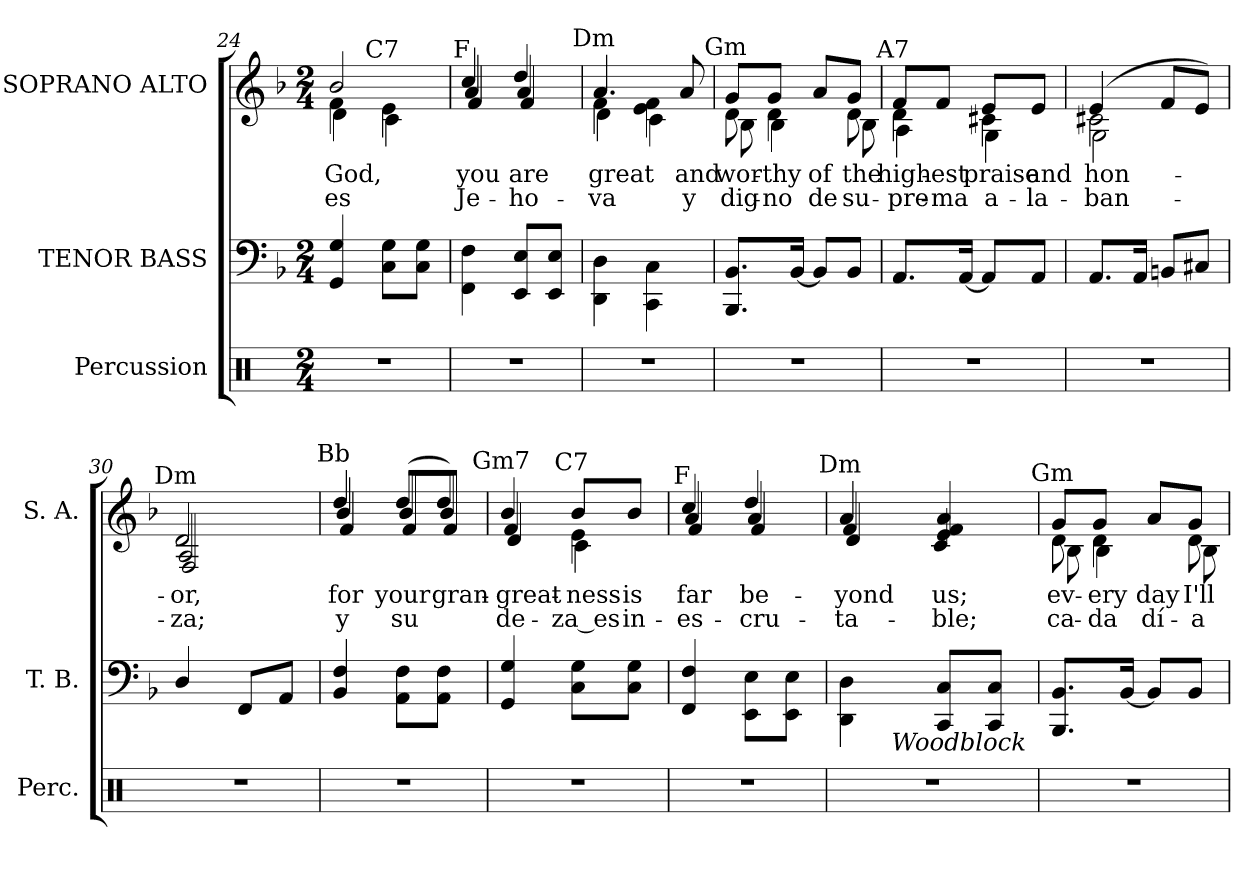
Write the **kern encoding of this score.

**kern	**kern	**kern	**text	**text
*part3	*part2	*part1	*part1	*part1
*staff3	*staff2	*staff1	*staff1	*staff1
*I"Percussion	*I"TENOR BASS	*I"SOPRANO ALTO	*	*
*I'Perc.	*I'T. B.	*I'S. A.	*	*
!!LO:LB:g=z
*clefX	*clefF4	*clefG2	*	*
*k[]	*k[b-]	*k[b-]	*	*
*C:	*F:	*F:	*	*
*M2/4	*M2/4	*M2/4	*	*
=24	=24	=24	=24	=24
!LO:N:vis=1	!	!	!	!
!	!	!LO:TX:a:cj:t=Gm7	!	!
!	!	!	!LO:LY:b:color=#000000	!LO:LY:b:color=#000000
*	*	*^	*	*
*	*	*	*^	*	*
2r	4GGi/ 4Gi	2b-i/	4fi\	4di\	God,	es
!	!	!	!LO:TX:a:cj:t=C7	!	!	!
.	8Ci\ 8GiL	.	4ei\	4ci\	.	.
.	8Ci\ 8GiJ	.	.	.	.	.
=25	=25	=25	=25	=25	=25	=25
!LO:N:vis=1	!	!	!	!	!	!
!	!	!LO:TX:a:cj:t=F	!	!	!	!
!	!	!	!	!	!LO:LY:b:color=#000000	!LO:LY:b:color=#000000
2r	4FFi\ 4Fi	4cci/	4ai/	4fi/	you	Je-
!	!	!	!	!	!LO:LY:b:color=#000000	!LO:LY:b:color=#000000
.	8EEi/ 8EiL	4ddi/	4ai/	4fi/	are	-ho-
.	8EEi/ 8EiJ	.	.	.	.	.
=26	=26	=26	=26	=26	=26	=26
!LO:N:vis=1	!	!	!	!	!	!
!	!	!LO:TX:a:cj:t=Dm	!	!	!	!
!	!	!	!	!	!LO:LY:b:color=#000000	!LO:LY:b:color=#000000
2r	4DDi\ 4Di	4.ai/	4fi\	4di\	great	-va
.	4CCi\ 4Ci	.	4ei\ 4fi	4ci\	.	.
!	!	!	!	!	!LO:LY:b:color=#000000	!LO:LY:b:color=#000000
.	.	8ai/	.	.	and	y
=27	=27	=27	=27	=27	=27	=27
!LO:N:vis=1	!	!	!	!	!	!
!	!	!LO:TX:a:cj:t=Gm	!	!	!	!
!	!	!	!	!	!LO:LY:b:color=#000000	!LO:LY:b:color=#000000
2r	8.BBB-i/ 8.BB-iL	8gi/L	8di\	8B-i\	wor-	dig-
!	!	!	!	!	!LO:LY:b:color=#000000	!LO:LY:b:color=#000000
.	.	8gi/J	4di\	4B-i\	-thy	-no
.	[16BB-i/Jk	.	.	.	.	.
!	!	!	!	!	!LO:LY:b:color=#000000	!LO:LY:b:color=#000000
.	8BB-i/L]	8ai/L	.	.	of	de
!	!	!	!	!	!LO:LY:b:color=#000000	!LO:LY:b:color=#000000
.	8BB-i/J	8gi/J	8di\	8B-i\	the	su-
=28	=28	=28	=28	=28	=28	=28
!LO:N:vis=1	!	!	!	!	!	!
!	!	!LO:TX:a:cj:t=A7	!	!	!	!
!	!	!	!	!	!LO:LY:b:color=#000000	!LO:LY:b:color=#000000
2r	8.AAi/L	8fi/L	4di\	4Ai\	high-	-pre-
!	!	!	!	!	!LO:LY:b:color=#000000	!LO:LY:b:color=#000000
.	.	8fi/J	.	.	-est	-ma
.	[16AAi/Jk	.	.	.	.	.
!	!	!	!	!	!LO:LY:b:color=#000000	!LO:LY:b:color=#000000
.	8AAi/L]	8ei/L	4c#Xi\	4Gi\	praise	a-
!	!	!	!	!	!LO:LY:b:color=#000000	!LO:LY:b:color=#000000
.	8AAi/J	8ei/J	.	.	and	-la-
!!LO:LB:g=z	!!	!!
=29	=29	=29	=29	=29	=29	=29
!LO:N:vis=1	!	!	!	!	!	!
!	!	!	!	!	!LO:LY:b:color=#000000	!LO:LY:b:color=#000000
2r	8.AAi/L	(4ei/	2c#Xi\	2Gi\	hon-	-ban-
.	16AAi/Jk	.	.	.	.	.
.	8BBni/L	8fi/L	.	.	.	.
.	8C#Xi/J	8ei/J)	.	.	.	.
=30	=30	=30	=30	=30	=30	=30
!LO:N:vis=1	!	!	!	!	!	!
!	!	!LO:TX:a:cj:t=Dm	!	!	!	!
!	!	!	!	!	!LO:LY:b:color=#000000	!LO:LY:b:color=#000000
2r	4Di/	2di/	2Ai/	2Fi/	-or,	-za;
.	8FFi/L	.	.	.	.	.
.	8AAi/J	.	.	.	.	.
=31	=31	=31	=31	=31	=31	=31
!LO:N:vis=1	!	!	!	!	!	!
!	!	!LO:TX:a:cj:t=Bb	!	!	!	!
!	!	!	!	!	!LO:LY:b:color=#000000	!LO:LY:b:color=#000000
2r	4BB-i/ 4Fi	4ddi/	4b-i/	4fi/	for	y
!	!	!	!	!	!LO:LY:b:color=#000000	!LO:LY:b:color=#000000
.	8AAi\ 8FiL	(8ddi/L	8b-i/L	8fi/L	your	su
!	!	!	!	!	!LO:LY:b:color=#000000	!
.	8AAi\ 8FiJ	8ddi/J)	8b-i/J	8fi/J	gran-	.
=32	=32	=32	=32	=32	=32	=32
!LO:N:vis=1	!	!	!	!	!	!
!	!	!LO:TX:a:cj:t=Gm7	!	!	!	!
!	!	!	!	!	!LO:LY:b:color=#000000	!LO:LY:b:color=#000000
2r	4GGi/ 4Gi	4b-i/	4fi/	4di/	great-	-de-
!	!	!LO:TX:a:cj:t=C7	!	!	!	!
!	!	!	!	!	!LO:LY:b:color=#000000	!LO:LY:b:color=#000000
.	8Ci\ 8GiL	8b-i/L	4ei\	4ci\	-ness	-za_es
!	!	!	!	!	!LO:LY:b:color=#000000	!LO:LY:b:color=#000000
.	8Ci\ 8GiJ	8b-i/J	.	.	is	in-
=33	=33	=33	=33	=33	=33	=33
!LO:N:vis=1	!	!	!	!	!	!
!	!	!LO:TX:a:cj:t=F	!	!	!	!
!	!	!	!	!	!LO:LY:b:color=#000000	!LO:LY:b:color=#000000
2r	4FFi/ 4Fi	4cci/	4ai/	4fi/	far	-es-
!	!	!	!	!	!LO:LY:b:color=#000000	!LO:LY:b:color=#000000
.	8EEi\ 8EiL	4ddi/	4ai/	4fi/	be-	-cru-
.	8EEi\ 8EiJ	.	.	.	.	.
!!LO:LB:g=z	!!	!!
=34	=34	=34	=34	=34	=34	=34
!LO:N:vis=1	!	!	!	!	!	!
!	!	!LO:TX:a:cj:t=Dm	!	!	!	!
!	!	!	!	!	!LO:LY:b:color=#000000	!LO:LY:b:color=#000000
*	*^	*	*	*	*	*
2r	4DDi\ 4Di	16ryy	4ai/	4fi/	4di/	-yond	-ta-
.	.	32ryy	.	.	.	.	.
.	.	128ryy	.	.	.	.	.
!	!	!LO:TX:b:i:t=Woodblock	!	!	!	!	!
.	.	4ryy	.	.	.	.	.
!	!	!	!	!	!	!LO:LY:b:color=#000000	!LO:LY:b:color=#000000
.	8CCi/ 8CiL	.	4ei/ 4fi 4ai	4ryy	4ci/	us;	-ble;
.	.	8ryy	.	.	.	.	.
.	8CCi/ 8CiJ	.	.	.	.	.	.
.	.	64.ryy	.	.	.	.	.
=35	=35	=35	=35	=35	=35	=35	=35
!LO:N:vis=1	!	!	!	!	!	!	!
*	*v	*v	*	*	*	*	*
*	*^	*	*	*	*	*
!	!	!	!LO:TX:a:cj:t=Gm	!	!	!	!
!	!	!	!	!	!	!LO:LY:b:color=#000000	!LO:LY:b:color=#000000
*	*v	*v	*	*	*	*	*
2r	8.BBB-i/ 8.BB-iL	8gi/L	8di\	8B-i\	ev-	ca-
!	!	!	!	!	!LO:LY:b:color=#000000	!LO:LY:b:color=#000000
.	.	8gi/J	4di\	4B-i\	-ery	-da
.	[16BB-i/Jk	.	.	.	.	.
!	!	!	!	!	!LO:LY:b:color=#000000	!LO:LY:b:color=#000000
.	8BB-i/L]	8ai/L	.	.	day	dí-
!	!	!	!	!	!LO:LY:b:color=#000000	!LO:LY:b:color=#000000
.	8BB-i/J	8gi/J	8di\	8B-i\	I'll	-a
*	*	*v	*v	*v	*	*
=	=	=	=	=
*-	*-	*-	*-	*-
